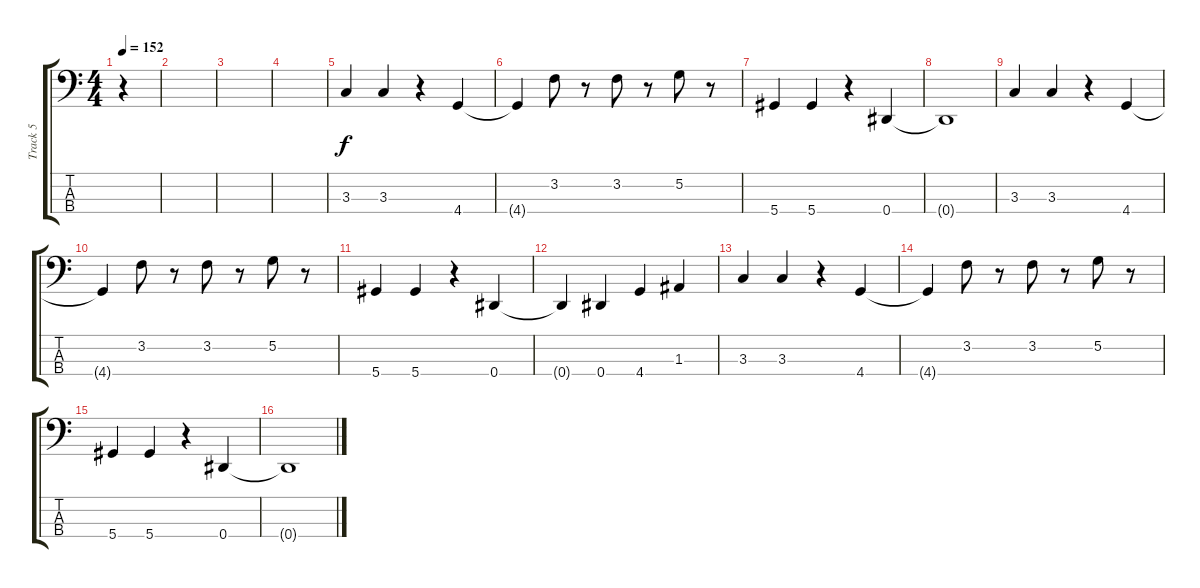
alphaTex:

\track ("Track 5" "Track 5") {instrument electricbasspick}
\staff {score tabs}
\tuning (G2 D2 A1 Eb1) {hide}
\ts (4 4)
\tempo 152
\clef f4
\ks c
r.4{dy f instrument electricbasspick} |
|
|
|
3.3.4 3.3.4 r.4 4.4.4 |
4.4{t}.4 3.2.8 r.8 3.2.8 r.8 5.2.8 r.8 |
5.4.4 5.4.4 r.4 0.4.4 |
0.4{t}.1 |
3.3.4 3.3.4 r.4 4.4.4 |
4.4{t}.4 3.2.8 r.8 3.2.8 r.8 5.2.8 r.8 |
5.4.4 5.4.4 r.4 0.4.4 |
0.4{t}.4 0.4.4 4.4.4 1.3.4 |
3.3.4 3.3.4 r.4 4.4.4 |
4.4{t}.4 3.2.8 r.8 3.2.8 r.8 5.2.8 r.8 |
5.4.4 5.4.4 r.4 0.4.4 |
0.4{t}.1
